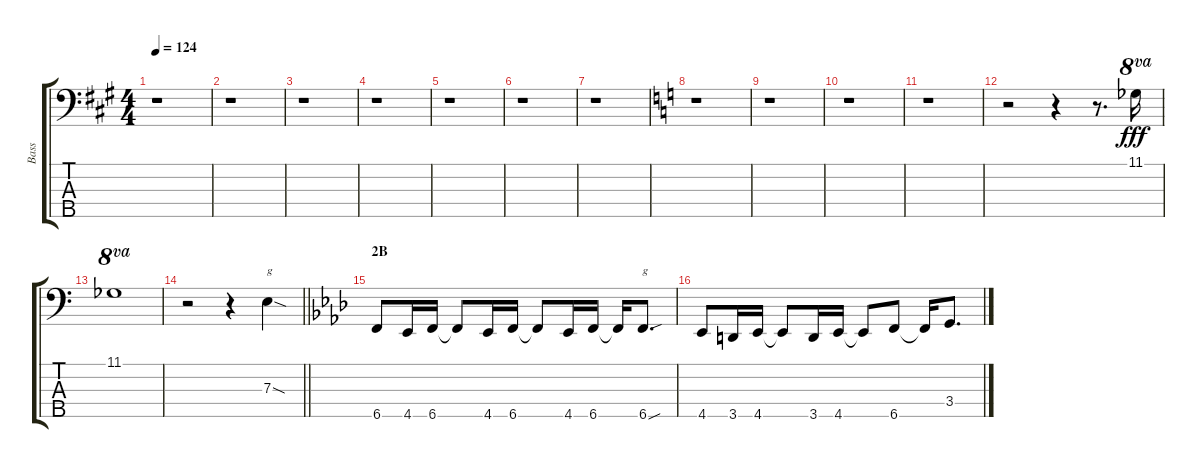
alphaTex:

\track ("Bass" "Bass") {solo instrument electricbasspick}
\staff {score tabs}
\tuning (G2 D2 A1 E1 B0) {hide}
\ts (4 4)
\tempo 124
\clef f4
\ks a
r.1{dy fff} |
r.1 |
r.1 |
r.1 |
r.1 |
r.1 |
r.1 |
\ks c
r.1 |
r.1 |
r.1 |
r.1 |
r.2 r.4 r.8{d} 11.1{acc b}.16{ot 8va} |
11.1{acc b}.1{ot 8va} |
\barLineRight lightlight
r.2 r.4 7.3{sod}.4{txt "g"} |
\section ("" "2B")
\ks ab
6.5.8 4.5.16 6.5.16 6.5{t}.8 4.5.16 6.5.16 6.5{t}.8 4.5.16 6.5.16 6.5{t}.16 6.5{sou}.8{d txt "g"} |
4.5.8 3.5.16 4.5.16 4.5{t}.8 3.5.16 4.5.16 4.5{t}.8 6.5.8 6.5{t}.16 3.4.8{d}
